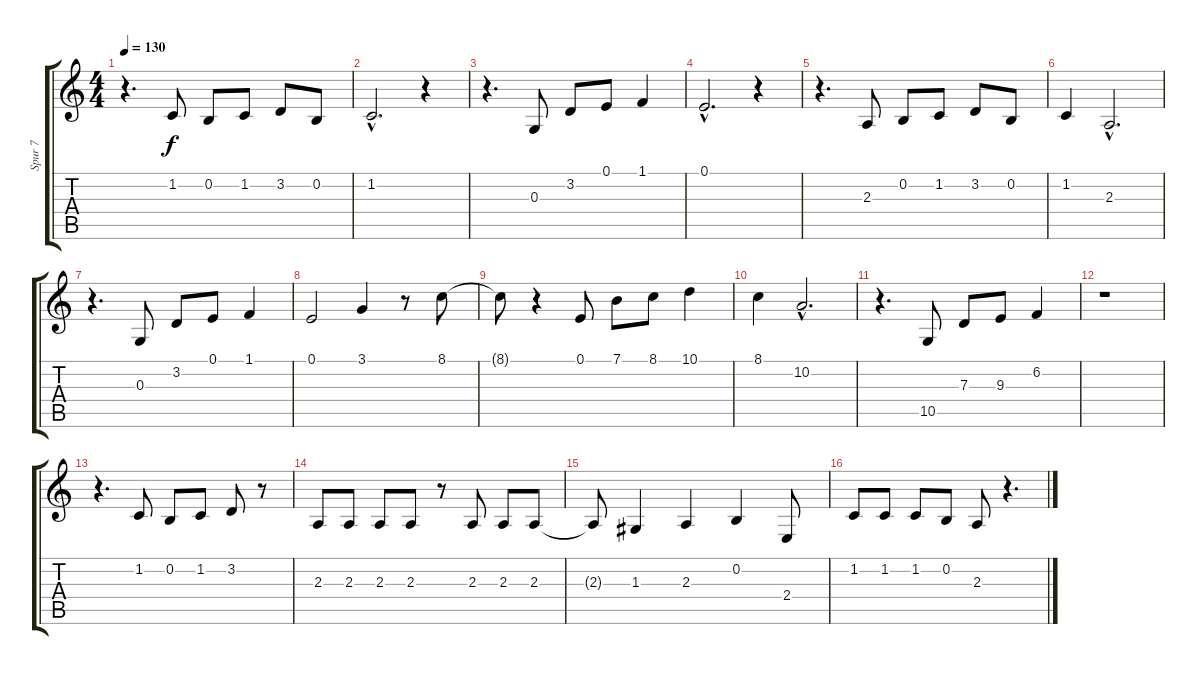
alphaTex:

\track ("Spur 7" "Spur 7") {instrument acousticgrandpiano}
\staff {score tabs}
\tuning (E4 B3 G3 D3 A2 E2) {hide}
\ts (4 4)
\tempo 130
\clef g2
\ks c
r.4{d dy f} 1.2.8 0.2.8 1.2.8 3.2.8 0.2.8 |
1.2{hac}.2{d} r.4 |
r.4{d} 0.3.8 3.2.8 0.1.8 1.1.4 |
0.1{hac}.2{d} r.4 |
r.4{d} 2.3.8 0.2.8 1.2.8 3.2.8 0.2.8 |
1.2.4 2.3{hac}.2{d} |
r.4{d} 0.3.8 3.2.8 0.1.8 1.1.4 |
0.1.2 3.1.4 r.8 8.1.8 |
8.1{t}.8 r.4 0.1.8 7.1.8 8.1.8 10.1.4 |
8.1.4 10.2{hac}.2{d} |
r.4{d} 10.5.8 7.3.8 9.3.8 6.2.4 |
r.1 |
r.4{d} 1.2.8 0.2.8 1.2.8 3.2.8 r.8 |
2.3.8 2.3.8 2.3.8 2.3.8 r.8 2.3.8 2.3.8 2.3.8 |
2.3{t}.8 1.3.4 2.3.4 0.2.4 2.4.8 |
1.2.8 1.2.8 1.2.8 0.2.8 2.3.8 r.4{d}
